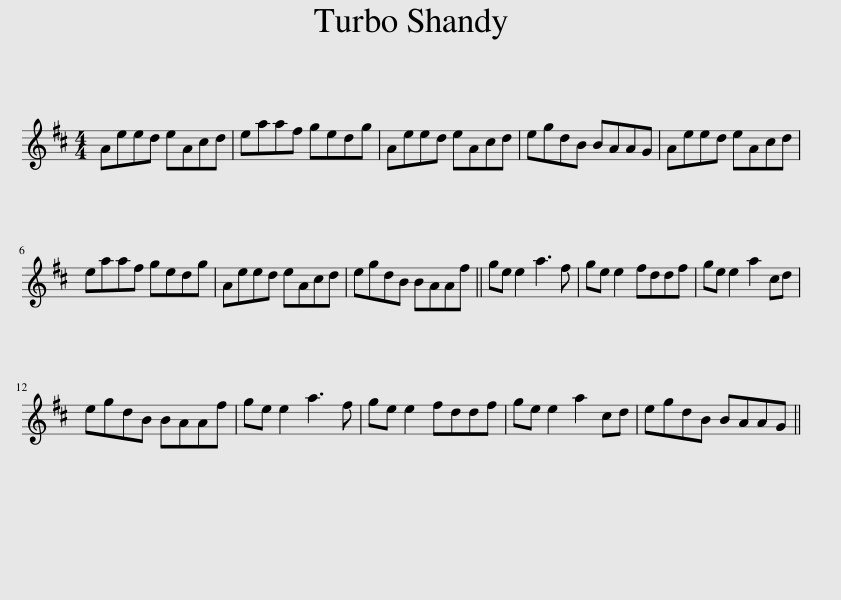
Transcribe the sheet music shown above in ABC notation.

X:1
L:1/8
M:4/4
I:linebreak $
K:D
V:1 treble
V:1
 Aeed eAcd | eaaf gedg | Aeed eAcd | egdB BAAG | Aeed eAcd |$ %5
 eaaf gedg | Aeed eAcd | egdB BAAf || ge e2 a3 f | ge e2 fddf | %10
 ge e2 a2 cd |$ egdB BAAf | ge e2 a3 f | ge e2 fddf | ge e2 a2 cd | %15
 egdB BAAG || %16
